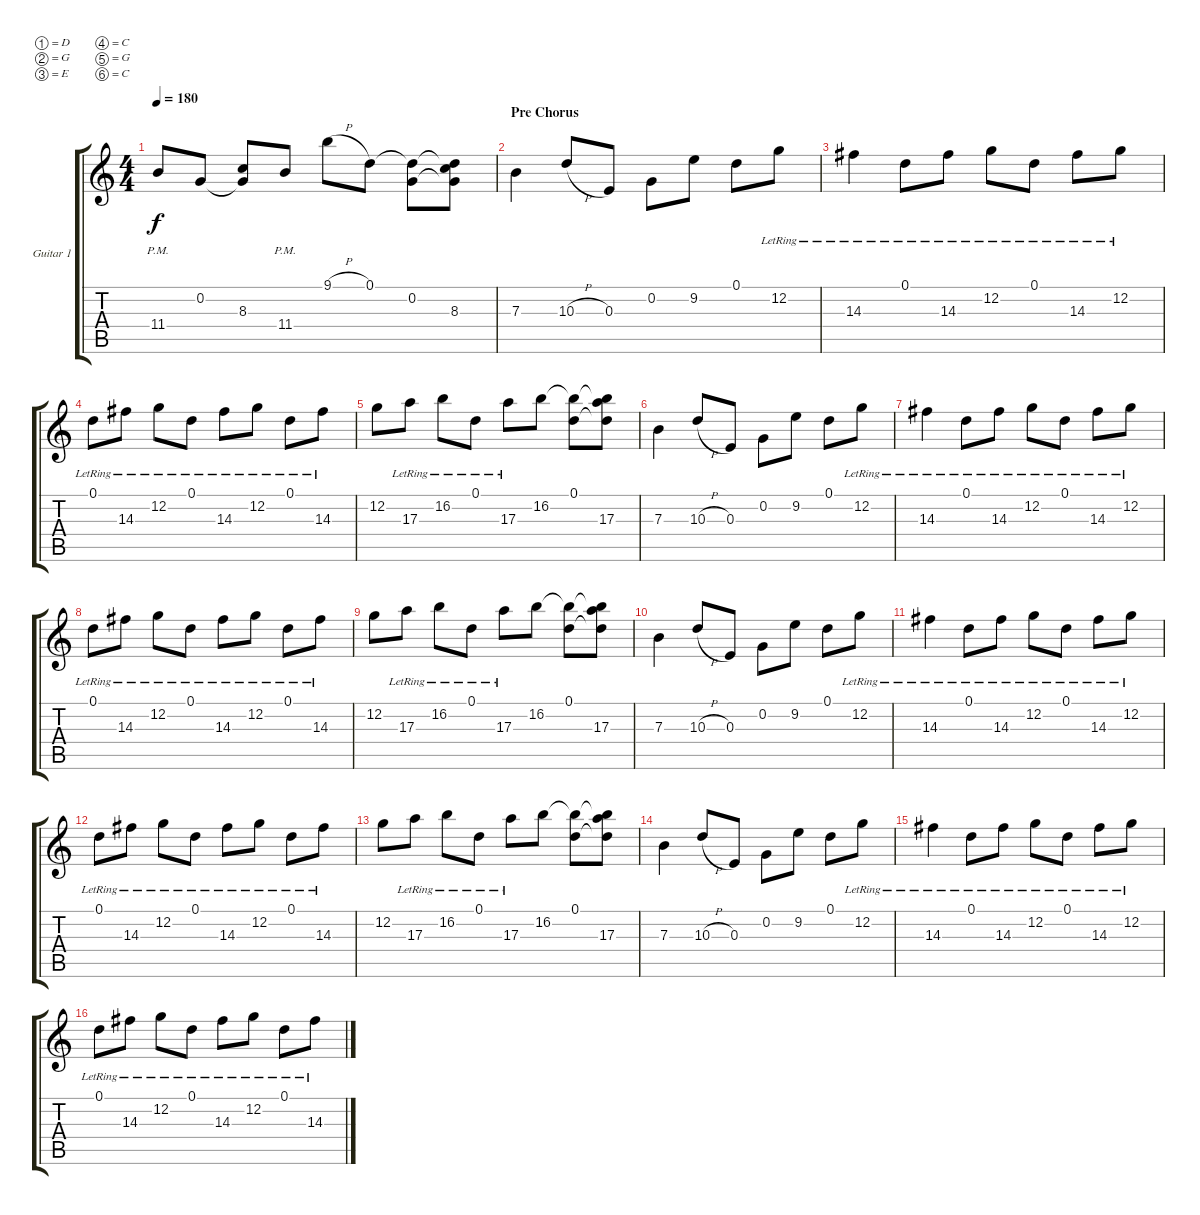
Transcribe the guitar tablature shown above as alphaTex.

\bracketExtendMode groupsimilarinstruments
\firstSystemTrackNameOrientation horizontal
\otherSystemsTrackNameOrientation horizontal
\track ("Rythm Guitar 1" "Guitar 1") {instrument distortionguitar}
\staff {score tabs}
\tuning (D4 G3 E3 C3 G2 C2)
\ts (4 4)
\tempo 180
\clef g2
\ks c
11.4{pm}.8{dy f} 0.2.8 (8.3 0.2{t}).8 11.4{pm}.8 9.1{h}.8 0.1.8 (0.2 0.1{t}).8 (8.3 0.2{t} 0.1{t}).8 |
\section ("" "Pre Chorus")
7.3.4 10.3{h}.8 0.3.8 0.2.8 9.2.8 0.1.8 12.2{lr}.8 |
14.3{lr}.4 0.1{lr}.8 14.3{lr}.8 12.2{lr}.8 0.1{lr}.8 14.3{lr}.8 12.2{lr}.8 |
0.1{lr}.8 14.3{lr}.8 12.2{lr}.8 0.1{lr}.8 14.3{lr}.8 12.2{lr}.8 0.1{lr}.8 14.3{lr}.8 |
12.2.8 17.3{lr}.8 16.2{lr}.8 0.1{lr}.8 17.3{lr}.8 16.2.8 (0.1 16.2{t}).8 (17.3 16.2{t} 0.1{t}).8 |
7.3.4 10.3{h}.8 0.3.8 0.2.8 9.2.8 0.1.8 12.2{lr}.8 |
14.3{lr}.4 0.1{lr}.8 14.3{lr}.8 12.2{lr}.8 0.1{lr}.8 14.3{lr}.8 12.2{lr}.8 |
0.1{lr}.8 14.3{lr}.8 12.2{lr}.8 0.1{lr}.8 14.3{lr}.8 12.2{lr}.8 0.1{lr}.8 14.3{lr}.8 |
12.2.8 17.3{lr}.8 16.2{lr}.8 0.1{lr}.8 17.3{lr}.8 16.2.8 (0.1 16.2{t}).8 (17.3 16.2{t} 0.1{t}).8 |
7.3.4 10.3{h}.8 0.3.8 0.2.8 9.2.8 0.1.8 12.2{lr}.8 |
14.3{lr}.4 0.1{lr}.8 14.3{lr}.8 12.2{lr}.8 0.1{lr}.8 14.3{lr}.8 12.2{lr}.8 |
0.1{lr}.8 14.3{lr}.8 12.2{lr}.8 0.1{lr}.8 14.3{lr}.8 12.2{lr}.8 0.1{lr}.8 14.3{lr}.8 |
12.2.8 17.3{lr}.8 16.2{lr}.8 0.1{lr}.8 17.3{lr}.8 16.2.8 (0.1 16.2{t}).8 (17.3 16.2{t} 0.1{t}).8 |
7.3.4 10.3{h}.8 0.3.8 0.2.8 9.2.8 0.1.8 12.2{lr}.8 |
14.3{lr}.4 0.1{lr}.8 14.3{lr}.8 12.2{lr}.8 0.1{lr}.8 14.3{lr}.8 12.2{lr}.8 |
0.1{lr}.8 14.3{lr}.8 12.2{lr}.8 0.1{lr}.8 14.3{lr}.8 12.2{lr}.8 0.1{lr}.8 14.3{lr}.8
